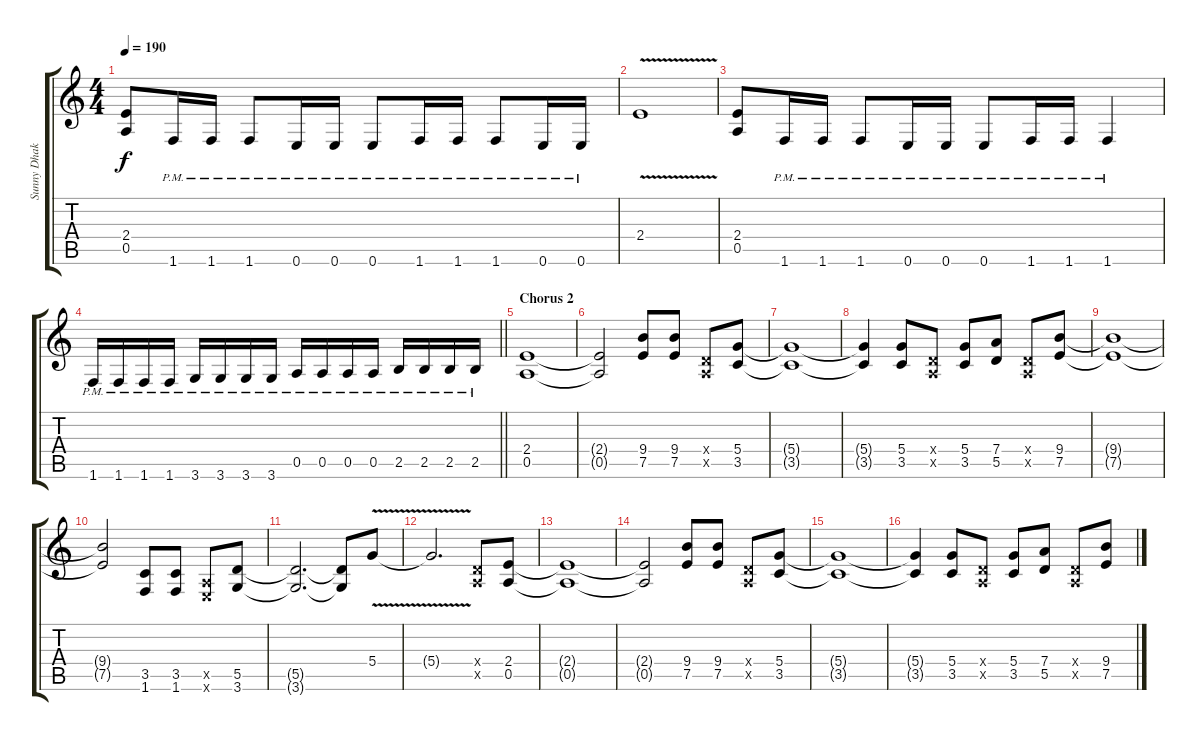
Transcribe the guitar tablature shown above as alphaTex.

\track ("Sunny Dhak" "Sunny Dhak") {instrument distortionguitar}
\staff {score tabs}
\tuning (E4 B3 G3 D3 A2 E2) {hide}
\ts (4 4)
\tempo 190
\clef g2
\ks c
(2.4 0.5).8{dy f} 1.6{pm}.16 1.6{pm}.16 1.6{pm}.8 0.6{pm}.16 0.6{pm}.16 0.6{pm}.8 1.6{pm}.16 1.6{pm}.16 1.6{pm}.8 0.6{pm}.16 0.6{pm}.16 |
2.4{v}.1 |
(2.4 0.5).8 1.6{pm}.16 1.6{pm}.16 1.6{pm}.8 0.6{pm}.16 0.6{pm}.16 0.6{pm}.8 1.6{pm}.16 1.6{pm}.16 1.6{pm}.4 |
\barLineRight lightlight
1.6{pm}.16 1.6{pm}.16 1.6{pm}.16 1.6{pm}.16 3.6{pm}.16 3.6{pm}.16 3.6{pm}.16 3.6{pm}.16 0.5{pm}.16 0.5{pm}.16 0.5{pm}.16 0.5{pm}.16 2.5{pm}.16 2.5{pm}.16 2.5{pm}.16 2.5{pm}.16 |
\section ("" "Chorus 2")
(2.4 0.5).1 |
(2.4{t} 0.5{t}).2 (9.4 7.5).8 (9.4 7.5).8 (0.4{x} 0.5{x}).8 (5.4 3.5).8 |
(5.4{t} 3.5{t}).1 |
(5.4{t} 3.5{t}).4 (5.4 3.5).8 (0.4{x} 0.5{x}).8 (5.4 3.5).8 (7.4 5.5).8 (0.4{x} 0.5{x}).8 (9.4 7.5).8 |
(9.4{t} 7.5{t}).1 |
(9.4{t} 7.5{t}).2 (3.5 1.6).8 (3.5 1.6).8 (0.5{x} 0.6{x}).8 (5.5 3.6).8 |
(5.5{t} 3.6{t}).2{d} (5.5{t} 3.6{t}).8 5.4{v}.8 |
5.4{v t}.2{d} (0.4{x} 0.5{x}).8 (2.4 0.5).8 |
(2.4{t} 0.5{t}).1 |
(2.4{t} 0.5{t}).2 (9.4 7.5).8 (9.4 7.5).8 (0.4{x} 0.5{x}).8 (5.4 3.5).8 |
(5.4{t} 3.5{t}).1 |
(5.4{t} 3.5{t}).4 (5.4 3.5).8 (0.4{x} 0.5{x}).8 (5.4 3.5).8 (7.4 5.5).8 (0.4{x} 0.5{x}).8 (9.4 7.5).8
